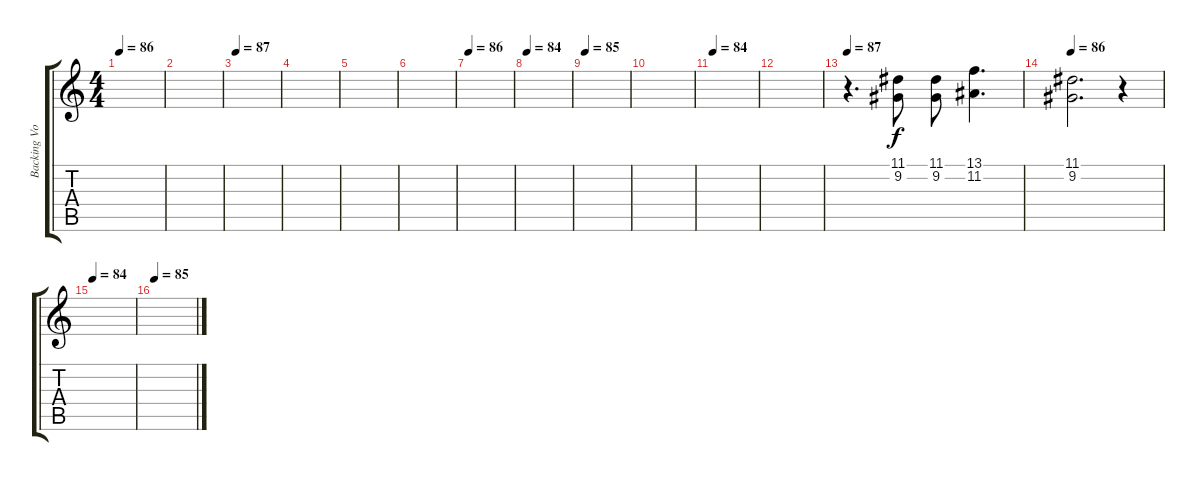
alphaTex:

\track ("Backing Vocals" "Backing Vo") {instrument pad4choir}
\staff {score tabs}
\tuning (E4 B3 G3 D3 A2 E2) {hide}
\ts (4 4)
\tempo 86
\clef g2
\ks c
|
|
\tempo 87
|
|
|
|
\tempo 86
|
\tempo 84
|
\tempo 85
|
|
\tempo 84
|
|
\tempo 87
r.4{d} (11.1 9.2).8 (11.1 9.2).8 (13.1 11.2).4{d} |
\tempo 86
(11.1 9.2).2{d} r.4 |
\tempo 84
|
\tempo 85
